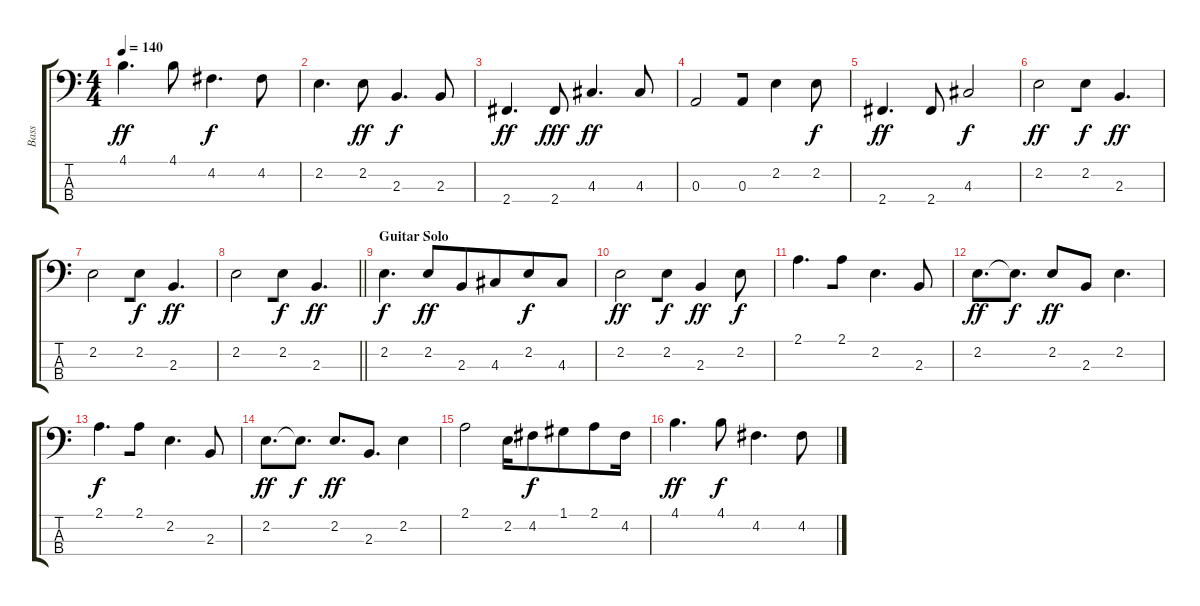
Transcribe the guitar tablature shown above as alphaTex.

\track ("Bass" "Bass") {instrument electricbassfinger}
\staff {score tabs}
\tuning (G2 D2 A1 E1) {hide}
\ts (4 4)
\tempo 140
\clef f4
\ks c
4.1.4{d dy ff} 4.1.8 4.2.4{d dy f} 4.2.8 |
2.2.4{d beam split} 2.2.8{dy ff} 2.3.4{d dy f} 2.3.8 |
2.4.4{d dy ff} 2.4.8{dy fff} 4.3.4{d dy ff} 4.3.8 |
0.3.2{beam merge} 0.3.8 2.2.4 2.2.8{dy f} |
2.4.4{d dy ff} 2.4.8 4.3.2{dy f} |
2.2.2{dy ff beam merge} 2.2.8{dy f} 2.3.4{d dy ff} |
2.2.2{beam merge} 2.2.8{dy f} 2.3.4{d dy ff} |
\barLineRight lightlight
2.2.2{beam merge} 2.2.8{dy f} 2.3.4{d dy ff} |
\section ("" "Guitar Solo")
2.2.4{d dy f} 2.2.8{dy ff beam merge} 2.3.8 4.3.8{beam merge} 2.2.8{dy f} 4.3.8 |
2.2.2{dy ff beam merge} 2.2.8{dy f} 2.3.4{dy ff} 2.2.8{dy f} |
2.1.4{d beam merge} 2.1.8 2.2.4{d} 2.3.8 |
2.2.8{d dy ff} 2.2{t}.8{d dy f} 2.2.8{dy ff beam merge} 2.3.8 2.2.4{d} |
2.1.4{d dy f beam merge} 2.1.8 2.2.4{d} 2.3.8 |
2.2.8{d dy ff} 2.2{t}.8{d dy f} 2.2.8{d dy ff beam merge} 2.3.8{d} 2.2.4 |
2.1.2{beam merge} 2.2.16 4.2.8{dy f} 1.1.8{beam merge} 2.1.8 4.2.16 |
4.1.4{d dy ff} 4.1.8{dy f} 4.2.4{d} 4.2.8
